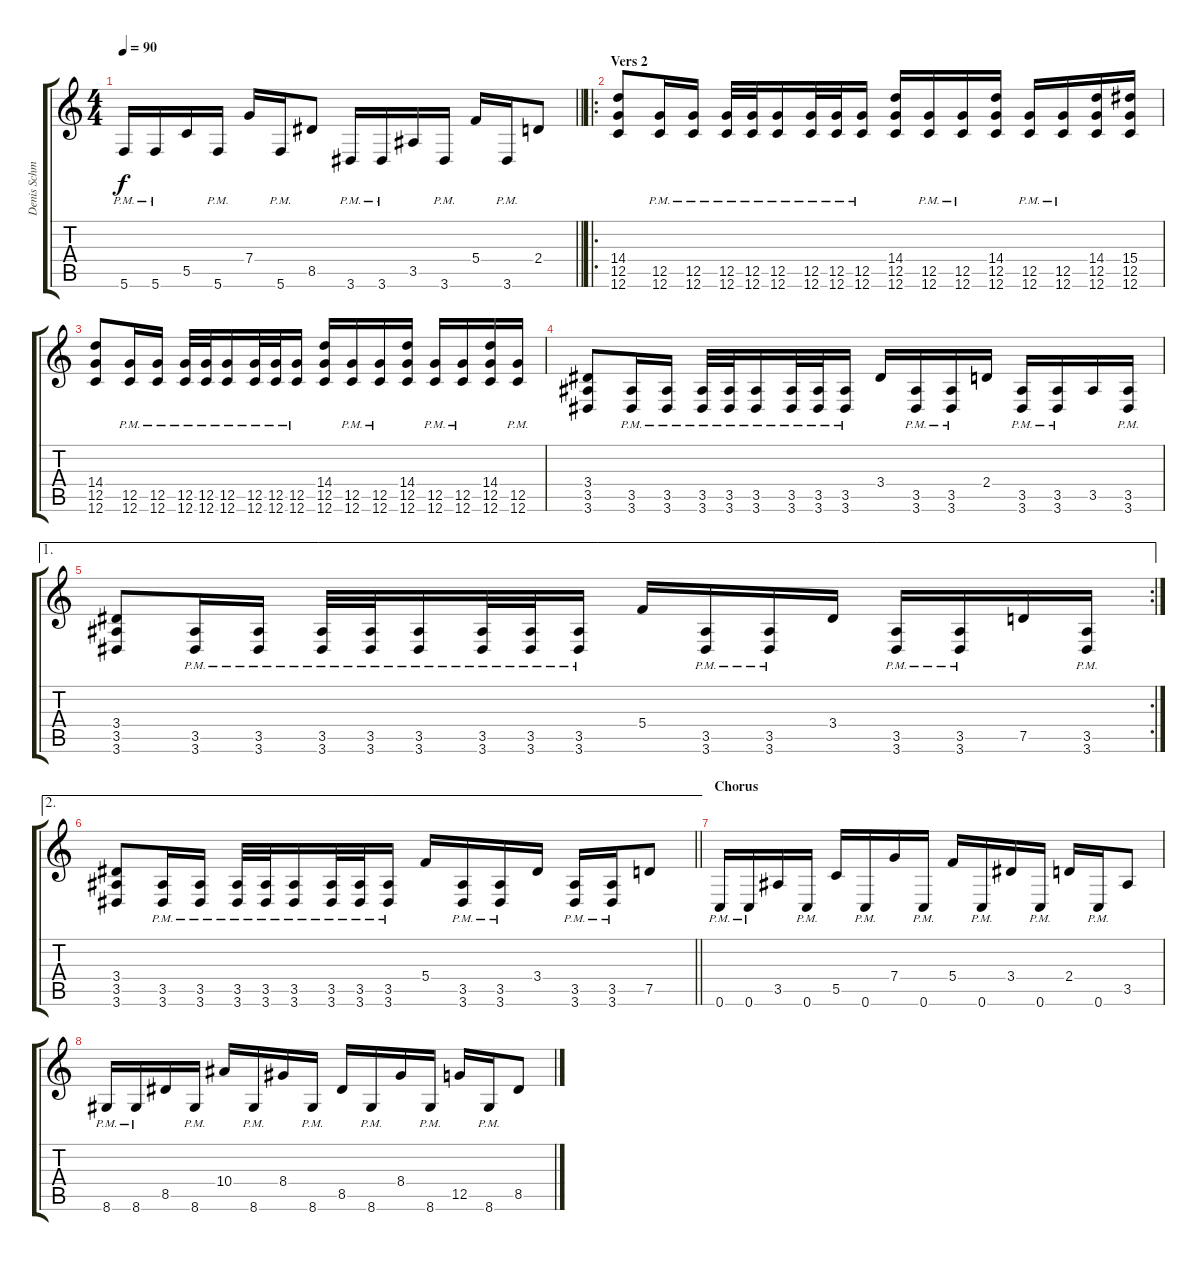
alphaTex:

\track ("Denis Schmidt - Guitar" "Denis Schm") {instrument distortionguitar}
\staff {score tabs}
\tuning (D4 A3 F3 C3 G2 C2) {hide}
\ts (4 4)
\tempo 90
\clef g2
\barLineRight lightlight
\ks c
5.6{pm}.16{dy f} 5.6{pm}.16 5.5.16 5.6{pm}.16 7.4.16 5.6{pm}.16 8.5.8 3.6{pm}.16 3.6{pm}.16 3.5.16 3.6{pm}.16 5.4.16 3.6{pm}.16 2.4.8 |
\ro
\section ("" "Vers 2")
(14.4 12.5 12.6).8 (12.5{pm} 12.6{pm}).16 (12.5{pm} 12.6{pm}).16 (12.5{pm} 12.6{pm}).32 (12.5{pm} 12.6{pm}).32 (12.5{pm} 12.6{pm}).16 (12.5{pm} 12.6{pm}).32 (12.5{pm} 12.6{pm}).32 (12.5{pm} 12.6{pm}).16 (14.4 12.5 12.6).16 (12.5{pm} 12.6{pm}).16 (12.5{pm} 12.6{pm}).16 (14.4 12.5 12.6).16 (12.5{pm} 12.6{pm}).16 (12.5{pm} 12.6{pm}).16 (14.4 12.5 12.6).16 (15.4 12.5 12.6).16 |
(14.4 12.5 12.6).8 (12.5{pm} 12.6{pm}).16 (12.5{pm} 12.6{pm}).16 (12.5{pm} 12.6{pm}).32 (12.5{pm} 12.6{pm}).32 (12.5{pm} 12.6{pm}).16 (12.5{pm} 12.6{pm}).32 (12.5{pm} 12.6{pm}).32 (12.5{pm} 12.6{pm}).16 (14.4 12.5 12.6).16 (12.5{pm} 12.6{pm}).16 (12.5{pm} 12.6{pm}).16 (14.4 12.5 12.6).16 (12.5{pm} 12.6{pm}).16 (12.5{pm} 12.6{pm}).16 (14.4 12.5 12.6).16 (12.5{pm} 12.6{pm}).16 |
(3.4 3.5 3.6).8 (3.5{pm} 3.6{pm}).16 (3.5{pm} 3.6{pm}).16 (3.5{pm} 3.6{pm}).32 (3.5{pm} 3.6{pm}).32 (3.5{pm} 3.6{pm}).16 (3.5{pm} 3.6{pm}).32 (3.5{pm} 3.6{pm}).32 (3.5{pm} 3.6{pm}).16 3.4.16 (3.5{pm} 3.6{pm}).16 (3.5{pm} 3.6{pm}).16 2.4.16 (3.5{pm} 3.6{pm}).16 (3.5{pm} 3.6{pm}).16 3.5.16 (3.5{pm} 3.6{pm}).16 |
\ae 1
\rc 2
(3.4 3.5 3.6).8 (3.5{pm} 3.6{pm}).16 (3.5{pm} 3.6{pm}).16 (3.5{pm} 3.6{pm}).32 (3.5{pm} 3.6{pm}).32 (3.5{pm} 3.6{pm}).16 (3.5{pm} 3.6{pm}).32 (3.5{pm} 3.6{pm}).32 (3.5{pm} 3.6{pm}).16 5.4.16 (3.5{pm} 3.6{pm}).16 (3.5{pm} 3.6{pm}).16 3.4.16 (3.5{pm} 3.6{pm}).16 (3.5{pm} 3.6{pm}).16 7.5.16 (3.5{pm} 3.6{pm}).16 |
\ae 2
\barLineRight lightlight
(3.4 3.5 3.6).8 (3.5{pm} 3.6{pm}).16 (3.5{pm} 3.6{pm}).16 (3.5{pm} 3.6{pm}).32 (3.5{pm} 3.6{pm}).32 (3.5{pm} 3.6{pm}).16 (3.5{pm} 3.6{pm}).32 (3.5{pm} 3.6{pm}).32 (3.5{pm} 3.6{pm}).16 5.4.16 (3.5{pm} 3.6{pm}).16 (3.5{pm} 3.6{pm}).16 3.4.16 (3.5{pm} 3.6{pm}).16 (3.5{pm} 3.6{pm}).16 7.5.8 |
\section ("" "Chorus")
0.6{pm}.16 0.6{pm}.16 3.5.16 0.6{pm}.16 5.5.16 0.6{pm}.16 7.4.16 0.6{pm}.16 5.4.16 0.6{pm}.16 3.4.16 0.6{pm}.16 2.4.16 0.6{pm}.16 3.5.8 |
8.6{pm}.16 8.6{pm}.16 8.5.16 8.6{pm}.16 10.4.16 8.6{pm}.16 8.4.16 8.6{pm}.16 8.5.16 8.6{pm}.16 8.4.16 8.6{pm}.16 12.5.16 8.6{pm}.16 8.5.8
